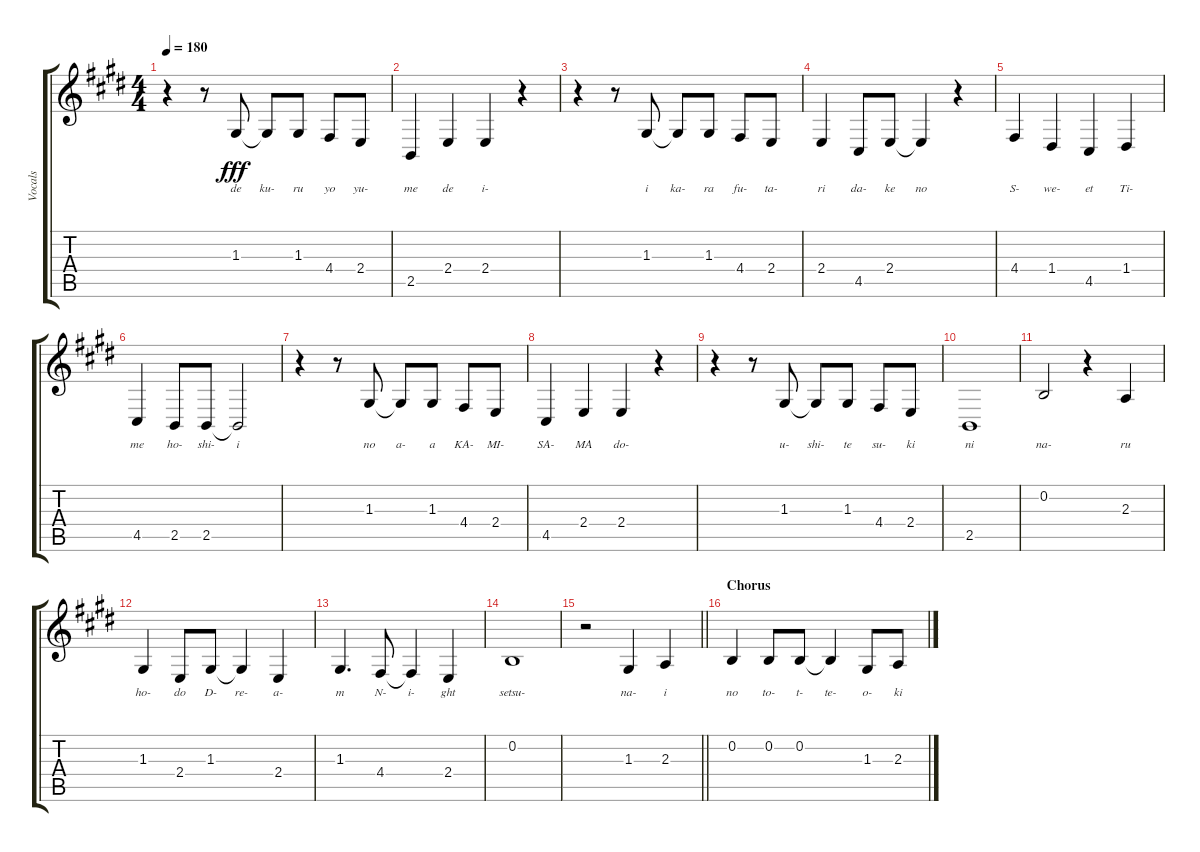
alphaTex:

\track ("Vocals" "Vocals") {instrument altosax}
\staff {score tabs}
\tuning (E4 B3 G3 D3 A2 E2) {hide}
\ts (4 4)
\tempo 180
\clef g2
\ks e
r.4{dy fff} r.8 1.3.8{lyrics (0 "de") lyrics (1 "") lyrics (2 "") lyrics (3 "") lyrics (4 "")} 1.3{t}.8{lyrics (0 "ku-") lyrics (1 "") lyrics (2 "") lyrics (3 "") lyrics (4 "")} 1.3.8{lyrics (0 "ru") lyrics (1 "") lyrics (2 "") lyrics (3 "") lyrics (4 "")} 4.4.8{lyrics (0 "yo") lyrics (1 "") lyrics (2 "") lyrics (3 "") lyrics (4 "")} 2.4.8{lyrics (0 "yu-") lyrics (1 "") lyrics (2 "") lyrics (3 "") lyrics (4 "")} |
2.5.4{lyrics (0 "me") lyrics (1 "") lyrics (2 "") lyrics (3 "") lyrics (4 "")} 2.4.4{lyrics (0 "de") lyrics (1 "") lyrics (2 "") lyrics (3 "") lyrics (4 "")} 2.4.4{lyrics (0 "i-") lyrics (1 "") lyrics (2 "") lyrics (3 "") lyrics (4 "")} r.4 |
r.4 r.8 1.3.8{lyrics (0 "i") lyrics (1 "") lyrics (2 "") lyrics (3 "") lyrics (4 "")} 1.3{t}.8{lyrics (0 "ka-") lyrics (1 "") lyrics (2 "") lyrics (3 "") lyrics (4 "")} 1.3.8{lyrics (0 "ra") lyrics (1 "") lyrics (2 "") lyrics (3 "") lyrics (4 "")} 4.4.8{lyrics (0 "fu-") lyrics (1 "") lyrics (2 "") lyrics (3 "") lyrics (4 "")} 2.4.8{lyrics (0 "ta-") lyrics (1 "") lyrics (2 "") lyrics (3 "") lyrics (4 "")} |
2.4.4{lyrics (0 "ri") lyrics (1 "") lyrics (2 "") lyrics (3 "") lyrics (4 "")} 4.5.8{lyrics (0 "da-") lyrics (1 "") lyrics (2 "") lyrics (3 "") lyrics (4 "")} 2.4.8{lyrics (0 "ke") lyrics (1 "") lyrics (2 "") lyrics (3 "") lyrics (4 "")} 2.4{t}.4{lyrics (0 "no") lyrics (1 "") lyrics (2 "") lyrics (3 "") lyrics (4 "")} r.4 |
4.4.4{lyrics (0 "S-") lyrics (1 "") lyrics (2 "") lyrics (3 "") lyrics (4 "")} 1.4.4{lyrics (0 "we-") lyrics (1 "") lyrics (2 "") lyrics (3 "") lyrics (4 "")} 4.5.4{lyrics (0 "et") lyrics (1 "") lyrics (2 "") lyrics (3 "") lyrics (4 "")} 1.4.4{lyrics (0 "Ti-") lyrics (1 "") lyrics (2 "") lyrics (3 "") lyrics (4 "")} |
4.5.4{lyrics (0 "me") lyrics (1 "") lyrics (2 "") lyrics (3 "") lyrics (4 "")} 2.5.8{lyrics (0 "ho-") lyrics (1 "") lyrics (2 "") lyrics (3 "") lyrics (4 "")} 2.5.8{lyrics (0 "shi-") lyrics (1 "") lyrics (2 "") lyrics (3 "") lyrics (4 "")} 2.5{t}.2{lyrics (0 "i") lyrics (1 "") lyrics (2 "") lyrics (3 "") lyrics (4 "")} |
r.4 r.8 1.3.8{lyrics (0 "no") lyrics (1 "") lyrics (2 "") lyrics (3 "") lyrics (4 "")} 1.3{t}.8{lyrics (0 "a-") lyrics (1 "") lyrics (2 "") lyrics (3 "") lyrics (4 "")} 1.3.8{lyrics (0 "a") lyrics (1 "") lyrics (2 "") lyrics (3 "") lyrics (4 "")} 4.4.8{lyrics (0 "KA-") lyrics (1 "") lyrics (2 "") lyrics (3 "") lyrics (4 "")} 2.4.8{lyrics (0 "MI-") lyrics (1 "") lyrics (2 "") lyrics (3 "") lyrics (4 "")} |
4.5.4{lyrics (0 "SA-") lyrics (1 "") lyrics (2 "") lyrics (3 "") lyrics (4 "")} 2.4.4{lyrics (0 "MA") lyrics (1 "") lyrics (2 "") lyrics (3 "") lyrics (4 "")} 2.4.4{lyrics (0 "do-") lyrics (1 "") lyrics (2 "") lyrics (3 "") lyrics (4 "")} r.4 |
r.4 r.8 1.3.8{lyrics (0 "u-") lyrics (1 "") lyrics (2 "") lyrics (3 "") lyrics (4 "")} 1.3{t}.8{lyrics (0 "shi-") lyrics (1 "") lyrics (2 "") lyrics (3 "") lyrics (4 "")} 1.3.8{lyrics (0 "te") lyrics (1 "") lyrics (2 "") lyrics (3 "") lyrics (4 "")} 4.4.8{lyrics (0 "su-") lyrics (1 "") lyrics (2 "") lyrics (3 "") lyrics (4 "")} 2.4.8{lyrics (0 "ki") lyrics (1 "") lyrics (2 "") lyrics (3 "") lyrics (4 "")} |
2.5.1{lyrics (0 "ni") lyrics (1 "") lyrics (2 "") lyrics (3 "") lyrics (4 "")} |
0.2.2{lyrics (0 "na-") lyrics (1 "") lyrics (2 "") lyrics (3 "") lyrics (4 "")} r.4 2.3.4{lyrics (0 "ru") lyrics (1 "") lyrics (2 "") lyrics (3 "") lyrics (4 "")} |
1.3.4{lyrics (0 "ho-") lyrics (1 "") lyrics (2 "") lyrics (3 "") lyrics (4 "")} 2.4.8{lyrics (0 "do") lyrics (1 "") lyrics (2 "") lyrics (3 "") lyrics (4 "")} 1.3.8{lyrics (0 "D-") lyrics (1 "") lyrics (2 "") lyrics (3 "") lyrics (4 "")} 1.3{t}.4{lyrics (0 "re-") lyrics (1 "") lyrics (2 "") lyrics (3 "") lyrics (4 "")} 2.4.4{lyrics (0 "a-") lyrics (1 "") lyrics (2 "") lyrics (3 "") lyrics (4 "")} |
1.3.4{d lyrics (0 "m") lyrics (1 "") lyrics (2 "") lyrics (3 "") lyrics (4 "")} 4.4.8{lyrics (0 "N-") lyrics (1 "") lyrics (2 "") lyrics (3 "") lyrics (4 "")} 4.4{t}.4{lyrics (0 "i-") lyrics (1 "") lyrics (2 "") lyrics (3 "") lyrics (4 "")} 2.4.4{lyrics (0 "ght") lyrics (1 "") lyrics (2 "") lyrics (3 "") lyrics (4 "")} |
0.2.1{lyrics (0 "setsu-") lyrics (1 "") lyrics (2 "") lyrics (3 "") lyrics (4 "")} |
\barLineRight lightlight
r.2 1.3.4{lyrics (0 "na-") lyrics (1 "") lyrics (2 "") lyrics (3 "") lyrics (4 "")} 2.3.4{lyrics (0 "i") lyrics (1 "") lyrics (2 "") lyrics (3 "") lyrics (4 "")} |
\section ("" "Chorus")
0.2.4{lyrics (0 "no") lyrics (1 "") lyrics (2 "") lyrics (3 "") lyrics (4 "")} 0.2.8{lyrics (0 "to-") lyrics (1 "") lyrics (2 "") lyrics (3 "") lyrics (4 "")} 0.2.8{lyrics (0 "t-") lyrics (1 "") lyrics (2 "") lyrics (3 "") lyrics (4 "")} 0.2{t}.4{lyrics (0 "te-") lyrics (1 "") lyrics (2 "") lyrics (3 "") lyrics (4 "")} 1.3.8{lyrics (0 "o-") lyrics (1 "") lyrics (2 "") lyrics (3 "") lyrics (4 "")} 2.3.8{lyrics (0 "ki") lyrics (1 "") lyrics (2 "") lyrics (3 "") lyrics (4 "")}
